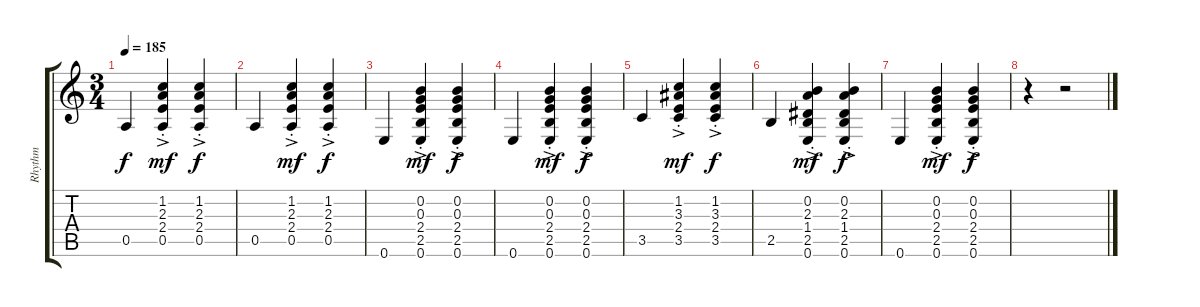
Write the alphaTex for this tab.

\track ("Rhythm" "Rhythm") {instrument acousticguitarnylon}
\staff {score tabs}
\tuning (E4 B3 G3 D3 A2 E2) {hide}
\ts (3 4)
\tempo 185
\clef g2
\ks c
0.5.4{dy f} (1.2{ac st} 2.3{ac st} 2.4{ac st} 0.5{ac st}).4{dy mf} (1.2{ac st} 2.3 2.4 0.5).4{dy f} |
0.5.4 (1.2{ac st} 2.3{ac st} 2.4{ac st} 0.5{ac st}).4{dy mf} (1.2{ac st} 2.3 2.4 0.5).4{dy f} |
0.6.4 (0.2{ac st} 0.3{ac st} 2.4{ac st} 2.5{ac st} 0.6{ac st}).4{dy mf} (0.2{ac st} 0.3 2.4 2.5 0.6).4{dy f} |
0.6.4 (0.2{ac st} 0.3{ac st} 2.4{ac st} 2.5{ac st} 0.6{ac st}).4{dy mf} (0.2{ac st} 0.3 2.4 2.5 0.6).4{dy f} |
3.5.4 (1.2{ac st} 3.3{ac st} 2.4{ac st} 3.5{ac st}).4{dy mf} (1.2{ac st} 3.3 2.4 3.5).4{dy f} |
2.5.4 (0.2{ac st} 2.3{ac st} 1.4{ac st} 2.5{ac st} 0.6{ac st}).4{dy mf} (0.2{ac st} 2.3 1.4 2.5 0.6).4{dy f} |
0.6.4 (0.2{ac st} 0.3{ac st} 2.4{ac st} 2.5{ac st} 0.6{ac st}).4{dy mf} (0.2{ac st} 0.3 2.4 2.5 0.6).4{dy f} |
r.4 r.2
